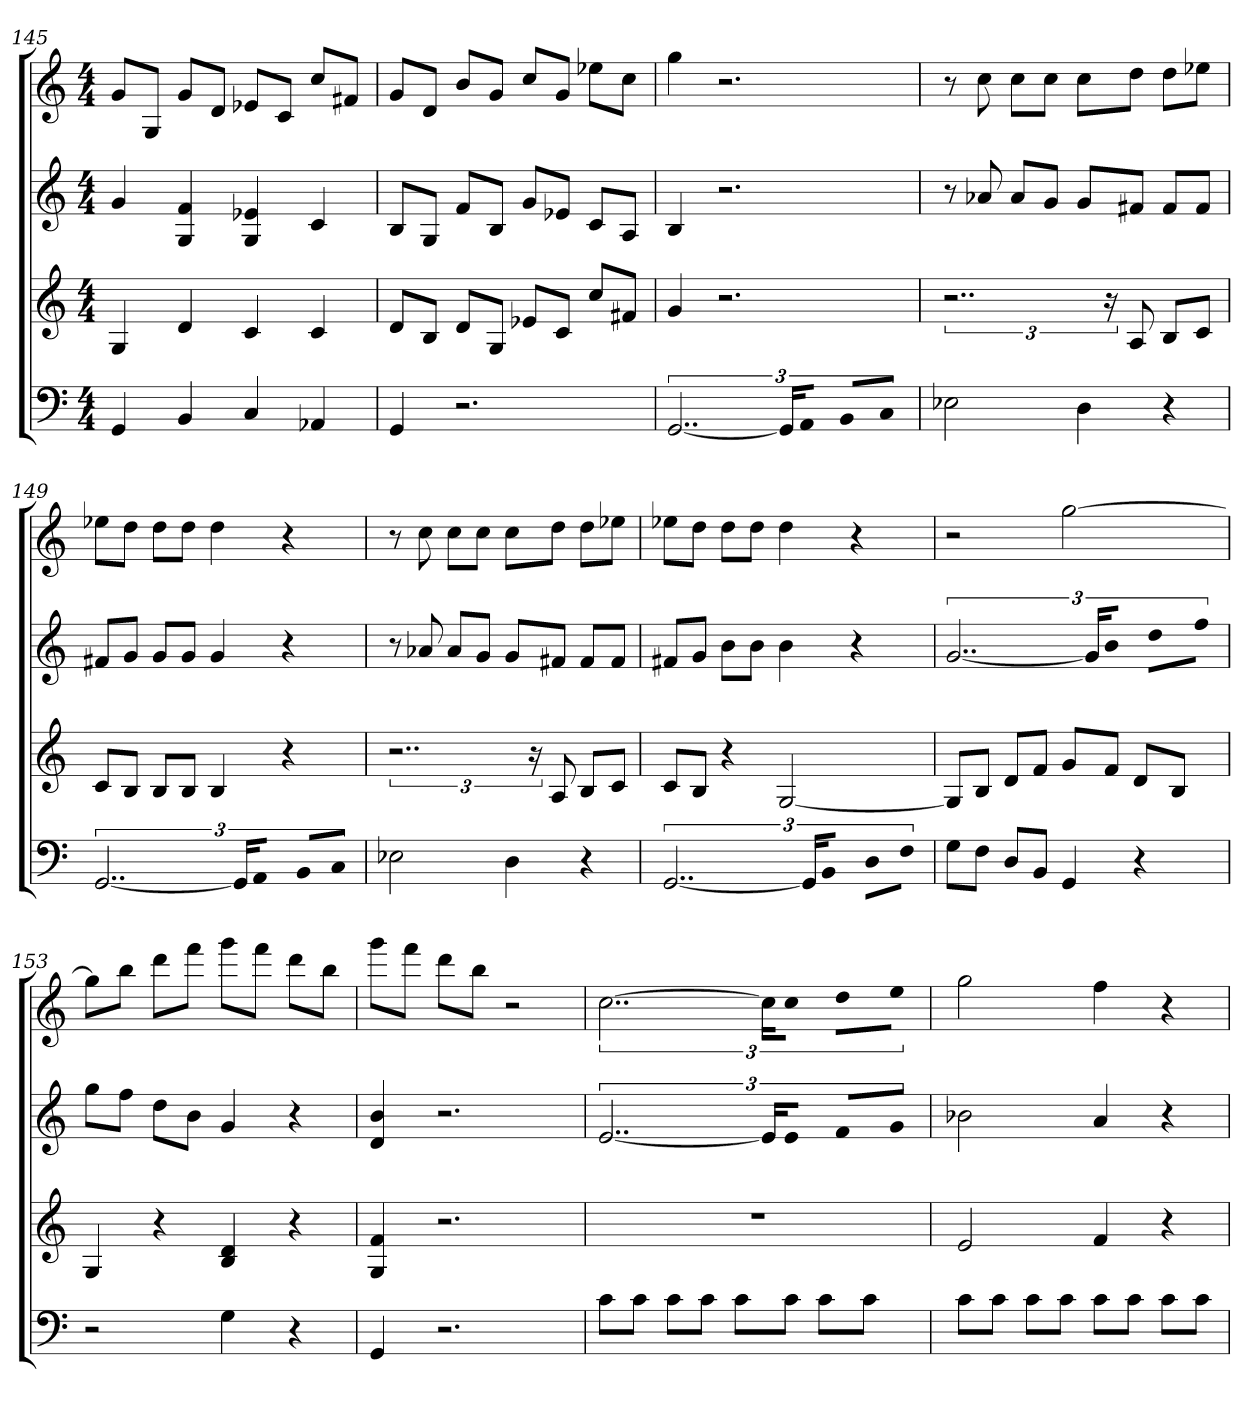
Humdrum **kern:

**kern	**kern	**kern	**kern
*part4	*part3	*part2	*part1
*staff4	*staff3	*staff2	*staff1
*k[]	*k[]	*k[]	*k[]
*C:	*C:	*C:	*C:
*M4/4	*M4/4	*M4/4	*M4/4
=145	=145	=145	=145
4GG	4G	4g	8gL
.	.	.	8GJ
4BB	4d	4G 4f	8gL
.	.	.	8dJ
4C	4c	4G 4e-X	8e-XL
.	.	.	8cJ
4AA-X	4c	4c	8ccL
.	.	.	8f#XJ
=146	=146	=146	=146
4GG	8dL	8BL	8gL
.	8BJ	8GJ	8dJ
2.r	8dL	8fL	8bL
.	8GJ	8BJ	8gJ
.	8e-XL	8gL	8ccL
.	8cJ	8e-XJ	8gJ
.	8ccL	8cL	8ee-XL
.	8f#XJ	8AJ	8ccJ
=147	=147	=147	=147
[3..GG	4g	4B	4gg
.	2.r	2.r	2.r
24GGKL]	.	.	.
8AAJ	.	.	.
8BBL	.	.	.
8CJ	.	.	.
=148	=148	=148	=148
2E-X	3..r	8r	8r
.	.	8a-X	8cc
.	.	8a-L	8ccL
.	.	8gJ	8ccJ
4D	.	8gL	8ccL
.	24r	.	.
.	8A	8f#XJ	8ddJ
4r	8BL	8f#L	8ddL
.	8cJ	8f#J	8ee-XJ
=149	=149	=149	=149
[3..GG	8cL	8f#XL	8ee-XL
.	8BJ	8gJ	8ddJ
.	8BL	8gL	8ddL
.	8BJ	8gJ	8ddJ
.	4B	4g	4dd
24GGKL]	.	.	.
8AAJ	.	.	.
8BBL	4r	4r	4r
8CJ	.	.	.
=150	=150	=150	=150
2E-X	3..r	8r	8r
.	.	8a-X	8cc
.	.	8a-L	8ccL
.	.	8gJ	8ccJ
4D	.	8gL	8ccL
.	24r	.	.
.	8A	8f#XJ	8ddJ
4r	8BL	8f#L	8ddL
.	8cJ	8f#J	8ee-XJ
=151	=151	=151	=151
[3..GG	8cL	8f#XL	8ee-XL
.	8BJ	8gJ	8ddJ
.	4r	8bL	8ddL
.	.	8bJ	8ddJ
.	[2G	4b	4dd
24GGKL]	.	.	.
8BBJ	.	.	.
8DL	.	4r	4r
8FJ	.	.	.
=152	=152	=152	=152
8GL	8GL]	[3..g	2r
8FJ	8BJ	.	.
8DL	8dL	.	.
8BBJ	8fJ	.	.
4GG	8gL	.	[2gg
.	.	24gKL]	.
.	8fJ	8bJ	.
4r	8dL	8ddL	.
.	8BJ	8ffJ	.
=153	=153	=153	=153
2r	4G	8ggL	8ggL]
.	.	8ffJ	8bbJ
.	4r	8ddL	8dddL
.	.	8bJ	8fffJ
4G	4B 4d	4g	8gggL
.	.	.	8fffJ
4r	4r	4r	8dddL
.	.	.	8bbJ
=154	=154	=154	=154
4GG	4G 4f	4d 4b	8gggL
.	.	.	8fffJ
2.r	2.r	2.r	8dddL
.	.	.	8bbJ
.	.	.	2r
=155	=155	=155	=155
8cL	1r	[3..e	[3..cc
8cJ	.	.	.
8cL	.	.	.
8cJ	.	.	.
8cL	.	.	.
.	.	24eKL]	24ccKL]
8cJ	.	8eJ	8ccJ
8cL	.	8fL	8ddL
8cJ	.	8gJ	8eeJ
=156	=156	=156	=156
8cL	2e	2b-X	2gg
8cJ	.	.	.
8cL	.	.	.
8cJ	.	.	.
8cL	4f	4a	4ff
8cJ	.	.	.
8cL	4r	4r	4r
8cJ	.	.	.
=	=	=	=
*-	*-	*-	*-
